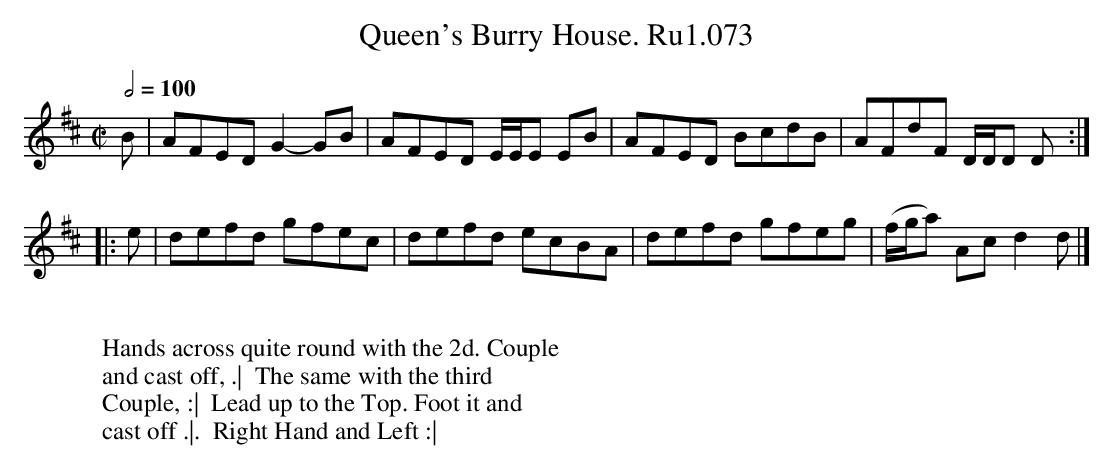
X:1
T:Queen's Burry House. Ru1.073
L:1/8
M:C|
Q:1/2=100
K:D
B|AFED G2-GB|AFED E/E/E EB|AFED BcdB|AFdF D/D/D D :|
|: e|defd gfec|defd ecBA|defd gfeg|(f/g/a) Ac d2d |]
W:
W: Hands across quite round with the 2d. Couple
W: and cast off, .|  The same with the third
W: Couple, :|  Lead up to the Top. Foot it and
W: cast off .|.  Right Hand and Left :|
